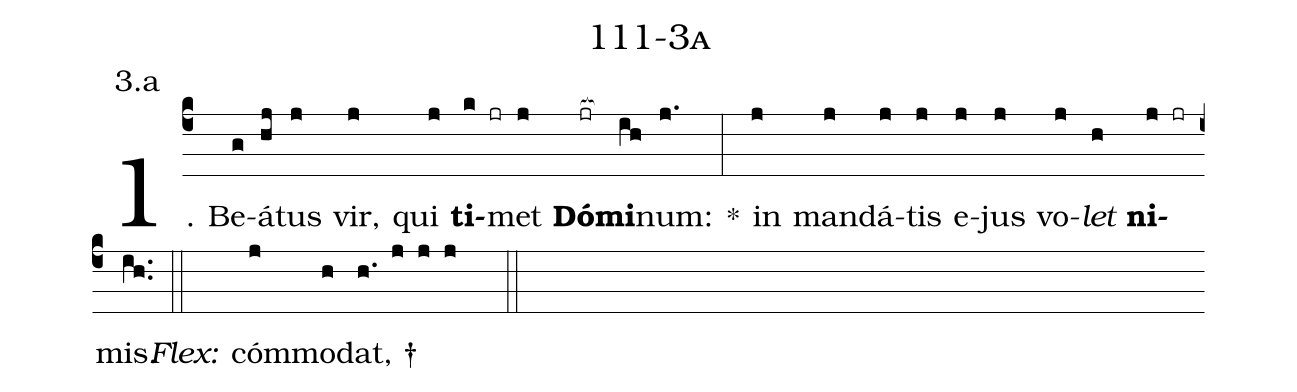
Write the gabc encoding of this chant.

name: 111-3a;
annotation: 3.a;
%%
(c4)1. Be(g)á(hj)tus(j) vir,(j) qui(j) <b>ti</b>(k jr)met(j) <b>Dó</b>(jr[ocb:1{])<b>mi</b>(ih[ocb:0}])num:(j.) *(:) in(j) man(j)dá(j)tis(j) e(j)jus(j) vo(j)<i>let</i>(h) <b>ni</b>(j jr)mis.(ih..) (::)
<i>Flex:</i>()  cóm(j)mo(h)dat, †(h. j j j  ::)
